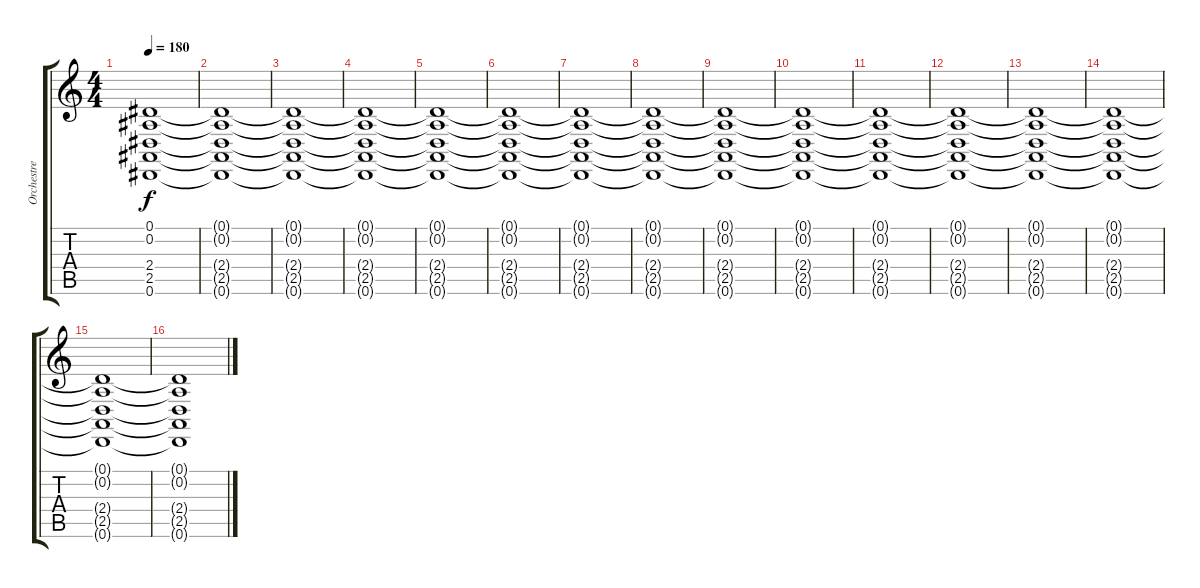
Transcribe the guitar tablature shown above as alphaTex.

\track ("Orchestre" "Orchestre") {instrument violin}
\staff {score tabs}
\tuning (Eb4 Bb3 Gb3 Db3 Ab2 Eb2) {hide}
\ts (4 4)
\tempo 180
\clef g2
\ks c
(0.1 0.2 2.4 2.5 0.6).1{dy f} |
(0.1{t} 0.2{t} 2.4{t} 2.5{t} 0.6{t}).1 |
(0.1{t} 0.2{t} 2.4{t} 2.5{t} 0.6{t}).1 |
(0.1{t} 0.2{t} 2.4{t} 2.5{t} 0.6{t}).1 |
(0.1{t} 0.2{t} 2.4{t} 2.5{t} 0.6{t}).1 |
(0.1{t} 0.2{t} 2.4{t} 2.5{t} 0.6{t}).1 |
(0.1{t} 0.2{t} 2.4{t} 2.5{t} 0.6{t}).1 |
(0.1{t} 0.2{t} 2.4{t} 2.5{t} 0.6{t}).1 |
(0.1{t} 0.2{t} 2.4{t} 2.5{t} 0.6{t}).1 |
(0.1{t} 0.2{t} 2.4{t} 2.5{t} 0.6{t}).1 |
(0.1{t} 0.2{t} 2.4{t} 2.5{t} 0.6{t}).1 |
(0.1{t} 0.2{t} 2.4{t} 2.5{t} 0.6{t}).1 |
(0.1{t} 0.2{t} 2.4{t} 2.5{t} 0.6{t}).1 |
(0.1{t} 0.2{t} 2.4{t} 2.5{t} 0.6{t}).1 |
(0.1{t} 0.2{t} 2.4{t} 2.5{t} 0.6{t}).1 |
(0.1{t} 0.2{t} 2.4{t} 2.5{t} 0.6{t}).1
